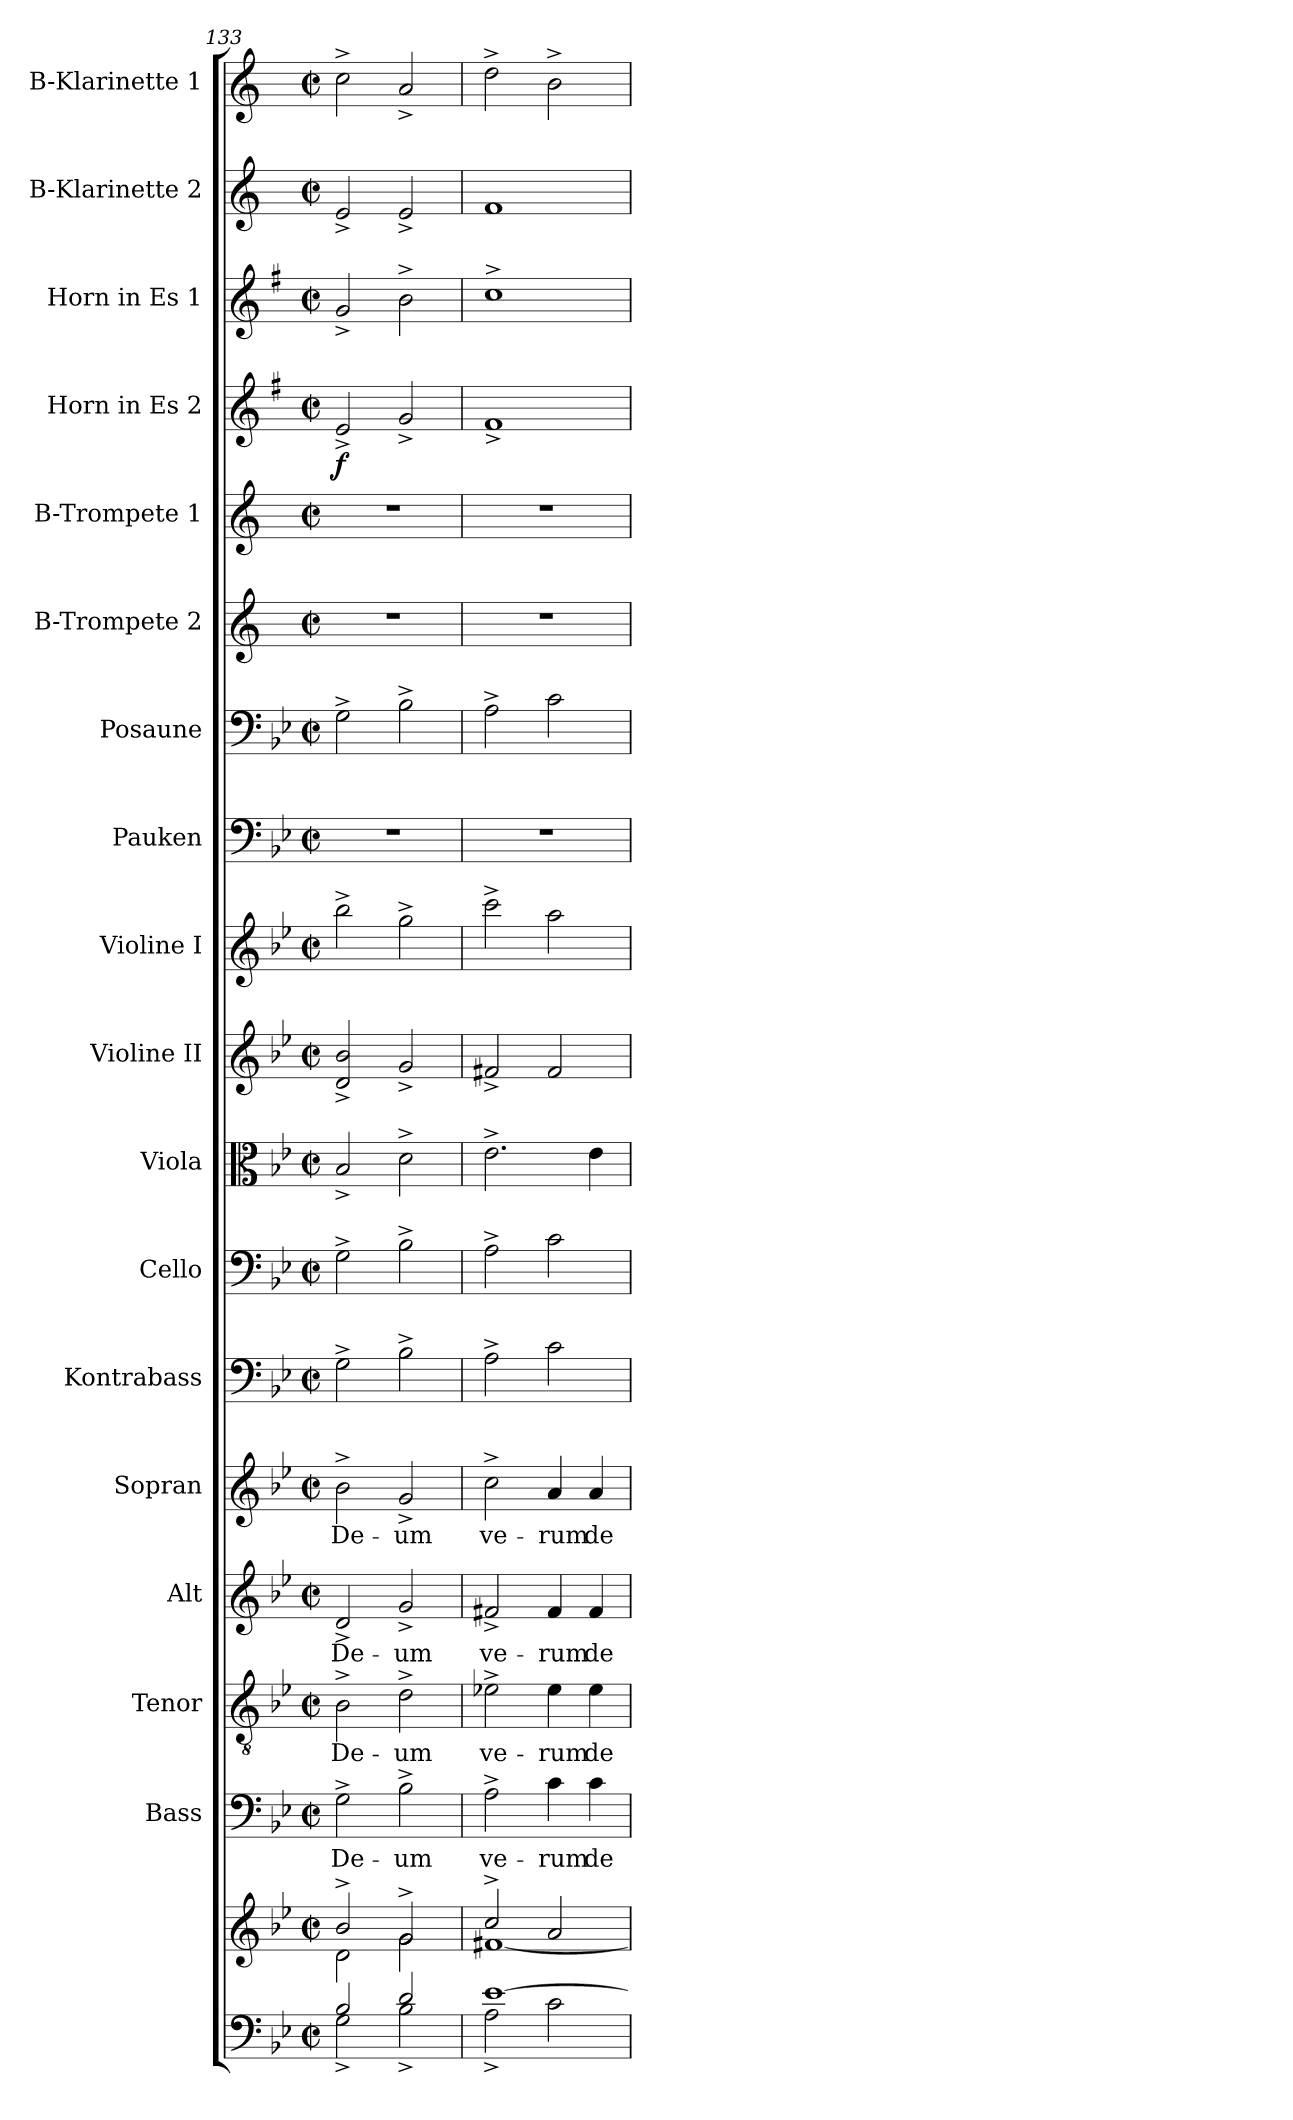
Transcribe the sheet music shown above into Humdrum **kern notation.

**kern	**kern	**kern	**text	**kern	**text	**kern	**text	**kern	**text	**kern	**kern	**kern	**kern	**kern	**kern	**kern	**kern	**kern	**kern	**dynam	**kern	**kern	**kern
*part18	*part18	*part17	*part17	*part16	*part16	*part15	*part15	*part14	*part14	*part13	*part12	*part11	*part10	*part9	*part8	*part7	*part6	*part5	*part4	*part4	*part3	*part2	*part1
*staff19	*staff18	*staff17	*staff17	*staff16	*staff16	*staff15	*staff15	*staff14	*staff14	*staff13	*staff12	*staff11	*staff10	*staff9	*staff8	*staff7	*staff6	*staff5	*staff4	*staff4	*staff3	*staff2	*staff1
*	*	*I"Bass	*	*I"Tenor	*	*I"Alt	*	*I"Sopran	*	*I"Kontrabass	*I"Cello	*I"Viola	*I"Violine II	*I"Violine I	*I"Pauken	*I"Posaune	*I"B-Trompete 2	*I"B-Trompete 1	*I"Horn in Es 2	*	*I"Horn in Es 1	*I"B-Klarinette 2	*I"B-Klarinette 1
*	*	*I'B.	*	*I'T.	*	*I'A.	*	*I'S.	*	*I'Kb.	*	*I'Vla.	*I'Vl. II	*I'Vl. I	*I'Pk.	*I'Pos.	*I'B Trp. 2	*I'B Trp. 1	*	*	*	*I'B Kl. 2	*I'B Kl. 1
*clefF4	*clefG2	*clefF4	*	*clefGv2	*	*clefG2	*	*clefG2	*	*clefF4	*clefF4	*clefC3	*clefG2	*clefG2	*clefF4	*clefF4	*clefG2	*clefG2	*clefG2	*	*clefG2	*clefG2	*clefG2
*	*	*	*	*	*	*	*	*	*	*ITrd7c12	*	*	*	*	*	*	*ITrd1c2	*ITrd1c2	*ITrd5c9	*	*ITrd5c9	*ITrd1c2	*ITrd1c2
*k[b-e-]	*k[b-e-]	*k[b-e-]	*	*k[b-e-]	*	*k[b-e-]	*	*k[b-e-]	*	*k[b-e-]	*k[b-e-]	*k[b-e-]	*k[b-e-]	*k[b-e-]	*k[b-e-]	*k[b-e-]	*k[b-e-]	*k[b-e-]	*k[b-e-]	*	*k[b-e-]	*k[b-e-]	*k[b-e-]
*B-:	*B-:	*B-:	*	*B-:	*	*B-:	*	*B-:	*	*B-:	*B-:	*B-:	*B-:	*B-:	*B-:	*B-:	*B-:	*B-:	*B-:	*	*B-:	*B-:	*B-:
*M2/2	*M2/2	*M2/2	*	*M2/2	*	*M2/2	*	*M2/2	*	*M2/2	*M2/2	*M2/2	*M2/2	*M2/2	*M2/2	*M2/2	*M2/2	*M2/2	*M2/2	*	*M2/2	*M2/2	*M2/2
*met(c|)	*met(c|)	*met(c|)	*	*met(c|)	*	*met(c|)	*	*met(c|)	*	*met(c|)	*met(c|)	*met(c|)	*met(c|)	*met(c|)	*met(c|)	*met(c|)	*met(c|)	*met(c|)	*met(c|)	*	*met(c|)	*met(c|)	*met(c|)
=133	=133	=133	=133	=133	=133	=133	=133	=133	=133	=133	=133	=133	=133	=133	=133	=133	=133	=133	=133	=133	=133	=133	=133
*^	*^	*	*	*	*	*	*	*	*	*	*	*	*	*	*	*	*	*	*	*	*	*	*
!	!	!	!	!	!LO:LY:b	!	!LO:LY:b	!	!LO:LY:b	!	!LO:LY:b	!	!	!	!	!	!	!	!	!	!	!LO:DY:b	!	!	!
2B-/	2G^<\	2b-^>/	2d\	2G^>\	De-	2B-^>\	De-	2d^>/	De-	2b-^>\	De-	2GG^>\	2G^>\	2B-^</	2d/^< 2b-/^<	2bb-^>\	1r	2G^>\	1r	1r	2G^</	f	2B-^</	2d^</	2b-^>\
!	!	!	!	!	!LO:LY:b	!	!LO:LY:b	!	!LO:LY:b	!	!LO:LY:b	!	!	!	!	!	!	!	!	!	!	!	!	!	!
2d/	2B-^<\	2g^>/	2g\	2B-^>\	-um	2d^>\	-um	2g^>/	-um	2g^>/	-um	2BB-^>\	2B-^>\	2d^>\	2g^</	2gg^>\	.	2B-^>\	.	.	2B-^</	.	2d^>\	2d^</	2g^</
=134	=134	=134	=134	=134	=134	=134	=134	=134	=134	=134	=134	=134	=134	=134	=134	=134	=134	=134	=134	=134	=134	=134	=134	=134	=134
!	!	!	!	!	!LO:LY:b	!	!LO:LY:b	!	!LO:LY:b	!	!LO:LY:b	!	!	!	!	!	!	!	!	!	!	!	!	!	!
[>1e-	2A^<\	2cc^>/	[<1f#X	2A^>\	ve-	2e-X^>\	ve-	2f#X^>/	ve-	2cc^>\	ve-	2AA^>\	2A^>\	2.e-^>\	2f#X^</	2ccc^>\	1r	2A^>\	1r	1r	1A^<	.	1e-^>	1e-	2cc^>\
!	!	!	!	!	!LO:LY:b	!	!LO:LY:b	!	!LO:LY:b	!	!LO:LY:b	!	!	!	!	!	!	!	!	!	!	!	!	!	!
.	2c\	2a/	.	4c\	-rum	4e-\	-rum	4f#/	-rum	4a/	-rum	2C\	2c\	.	2f#/	2aa\	.	2c\	.	.	.	.	.	.	2a^>\
!	!	!	!	!	!LO:LY:b	!	!LO:LY:b	!	!LO:LY:b	!	!LO:LY:b	!	!	!	!	!	!	!	!	!	!	!	!	!	!
.	.	.	.	4c\	de	4e-\	de	4f#/	de	4a/	de	.	.	4e-\	.	.	.	.	.	.	.	.	.	.	.
*v	*v	*	*	*	*	*	*	*	*	*	*	*	*	*	*	*	*	*	*	*	*	*	*	*	*
*	*v	*v	*	*	*	*	*	*	*	*	*	*	*	*	*	*	*	*	*	*	*	*	*	*
=	=	=	=	=	=	=	=	=	=	=	=	=	=	=	=	=	=	=	=	=	=	=	=
*-	*-	*-	*-	*-	*-	*-	*-	*-	*-	*-	*-	*-	*-	*-	*-	*-	*-	*-	*-	*-	*-	*-	*-
